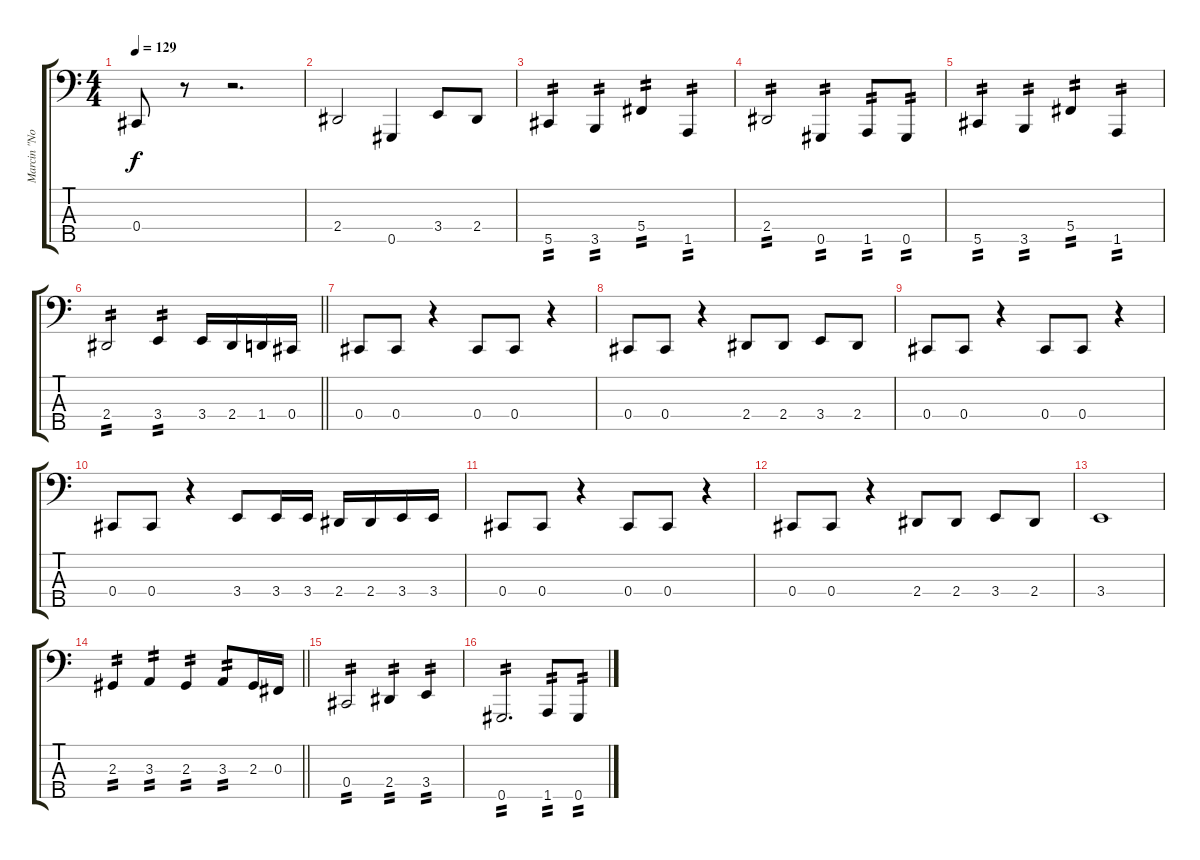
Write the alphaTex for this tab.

\track ("Marcin \"Novy\" Nowak " "Marcin \"No") {instrument electricbassfinger}
\staff {score tabs}
\tuning (E2 B1 Gb1 Db1 Ab0) {hide}
\ts (4 4)
\tempo 129
\clef f4
\ks c
0.4.8{dy f} r.8 r.2{d} |
2.4.2 0.5.4 3.4.8 2.4.8 |
5.5.4{tp 2} 3.5.4{tp 2} 5.4.4{tp 2} 1.5.4{tp 2} |
2.4.2{tp 2} 0.5.4{tp 2} 1.5.8{tp 2} 0.5.8{tp 2} |
5.5.4{tp 2} 3.5.4{tp 2} 5.4.4{tp 2} 1.5.4{tp 2} |
\barLineRight lightlight
2.4.2{tp 2} 3.4.4{tp 2} 3.4.16 2.4.16 1.4.16 0.4.16 |
0.4.8 0.4.8 r.4 0.4.8 0.4.8 r.4 |
0.4.8 0.4.8 r.4 2.4.8 2.4.8 3.4.8 2.4.8 |
0.4.8 0.4.8 r.4 0.4.8 0.4.8 r.4 |
0.4.8 0.4.8 r.4 3.4.8 3.4.16 3.4.16 2.4.16 2.4.16 3.4.16 3.4.16 |
0.4.8 0.4.8 r.4 0.4.8 0.4.8 r.4 |
0.4.8 0.4.8 r.4 2.4.8 2.4.8 3.4.8 2.4.8 |
3.4.1 |
\barLineRight lightlight
2.3.4{tp 2} 3.3.4{tp 2} 2.3.4{tp 2} 3.3.8{tp 2} 2.3.16 0.3.16 |
0.4.2{tp 2} 2.4.4{tp 2} 3.4.4{tp 2} |
0.5.2{d tp 2} 1.5.8{tp 2} 0.5.8{tp 2}
